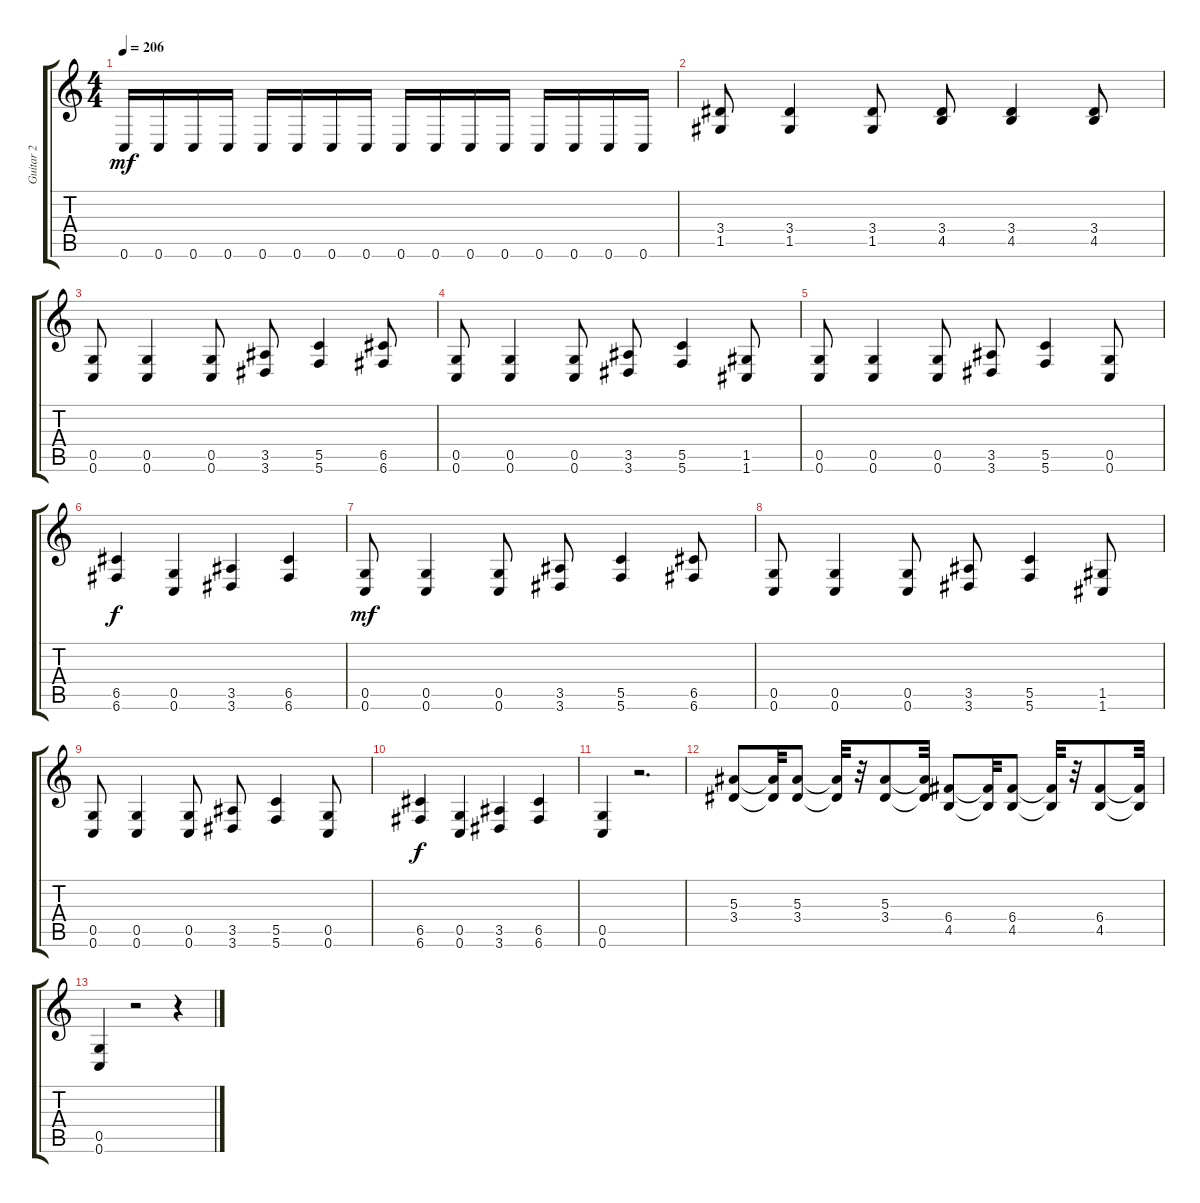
\track ("Guitar 2" "Guitar 2") {instrument distortionguitar}
\staff {score tabs}
\tuning (D4 A3 F3 C3 G2 C2) {hide}
\ts (4 4)
\tempo 206
\clef g2
\ks c
0.6.16{dy mf} 0.6.16 0.6.16 0.6.16 0.6.16 0.6.16 0.6.16 0.6.16 0.6.16 0.6.16 0.6.16 0.6.16 0.6.16 0.6.16 0.6.16 0.6.16 |
(3.4 1.5).8 (3.4 1.5).4 (3.4 1.5).8 (3.4 4.5).8 (3.4 4.5).4 (3.4 4.5).8 |
(0.5 0.6).8 (0.5 0.6).4 (0.5 0.6).8 (3.5 3.6).8 (5.5 5.6).4 (6.5 6.6).8 |
(0.5 0.6).8 (0.5 0.6).4 (0.5 0.6).8 (3.5 3.6).8 (5.5 5.6).4 (1.5 1.6).8 |
(0.5 0.6).8 (0.5 0.6).4 (0.5 0.6).8 (3.5 3.6).8 (5.5 5.6).4 (0.5 0.6).8 |
(6.5 6.6).4{dy f} (0.5 0.6).4 (3.5 3.6).4 (6.5 6.6).4 |
(0.5 0.6).8{dy mf} (0.5 0.6).4 (0.5 0.6).8 (3.5 3.6).8 (5.5 5.6).4 (6.5 6.6).8 |
(0.5 0.6).8 (0.5 0.6).4 (0.5 0.6).8 (3.5 3.6).8 (5.5 5.6).4 (1.5 1.6).8 |
(0.5 0.6).8 (0.5 0.6).4 (0.5 0.6).8 (3.5 3.6).8 (5.5 5.6).4 (0.5 0.6).8 |
(6.5 6.6).4{dy f} (0.5 0.6).4 (3.5 3.6).4 (6.5 6.6).4 |
(0.5 0.6).4 r.2{d} |
(5.3 3.4).8 (5.3{t} 3.4{t}).32 (5.3 3.4).8 (5.3{t} 3.4{t}).32 r.32 (5.3 3.4).8 (5.3{t} 3.4{t}).32 (6.4 4.5).8 (6.4{t} 4.5{t}).32 (6.4 4.5).8 (6.4{t} 4.5{t}).32 r.32 (6.4 4.5).8 (6.4{t} 4.5{t}).32 |
(0.5 0.6).4 r.2 r.4
